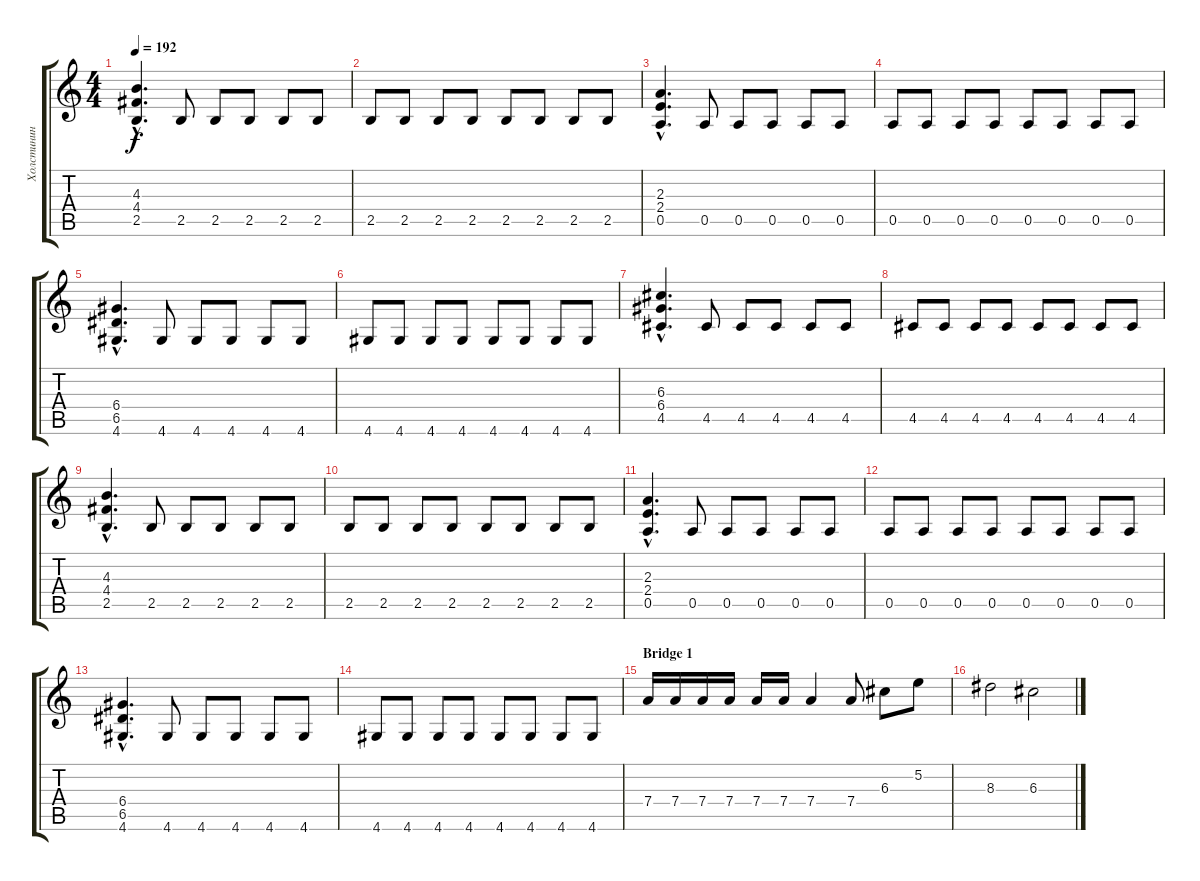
\track ("Холстинин" "Холстинин") {instrument distortionguitar}
\staff {score tabs}
\tuning (E4 B3 G3 D3 A2 E2) {hide}
\ts (4 4)
\tempo 192
\clef g2
\ks c
(4.3{hac} 4.4{hac} 2.5{hac}).4{d dy f} 2.5.8 2.5.8 2.5.8 2.5.8 2.5.8 |
2.5.8 2.5.8 2.5.8 2.5.8 2.5.8 2.5.8 2.5.8 2.5.8 |
(2.3{hac} 2.4{hac} 0.5{hac}).4{d} 0.5.8 0.5.8 0.5.8 0.5.8 0.5.8 |
0.5.8 0.5.8 0.5.8 0.5.8 0.5.8 0.5.8 0.5.8 0.5.8 |
(6.4{hac} 6.5{hac} 4.6{hac}).4{d} 4.6.8 4.6.8 4.6.8 4.6.8 4.6.8 |
4.6.8 4.6.8 4.6.8 4.6.8 4.6.8 4.6.8 4.6.8 4.6.8 |
(6.3{hac} 6.4{hac} 4.5{hac}).4{d} 4.5.8 4.5.8 4.5.8 4.5.8 4.5.8 |
4.5.8 4.5.8 4.5.8 4.5.8 4.5.8 4.5.8 4.5.8 4.5.8 |
(4.3{hac} 4.4{hac} 2.5{hac}).4{d} 2.5.8 2.5.8 2.5.8 2.5.8 2.5.8 |
2.5.8 2.5.8 2.5.8 2.5.8 2.5.8 2.5.8 2.5.8 2.5.8 |
(2.3{hac} 2.4{hac} 0.5{hac}).4{d} 0.5.8 0.5.8 0.5.8 0.5.8 0.5.8 |
0.5.8 0.5.8 0.5.8 0.5.8 0.5.8 0.5.8 0.5.8 0.5.8 |
(6.4{hac} 6.5{hac} 4.6{hac}).4{d} 4.6.8 4.6.8 4.6.8 4.6.8 4.6.8 |
4.6.8 4.6.8 4.6.8 4.6.8 4.6.8 4.6.8 4.6.8 4.6.8 |
\section ("" "Bridge 1")
7.4.16 7.4.16 7.4.16 7.4.16 7.4.16 7.4.16 7.4.4 7.4.8 6.3.8 5.2.8 |
8.3.2 6.3{ss}.2
